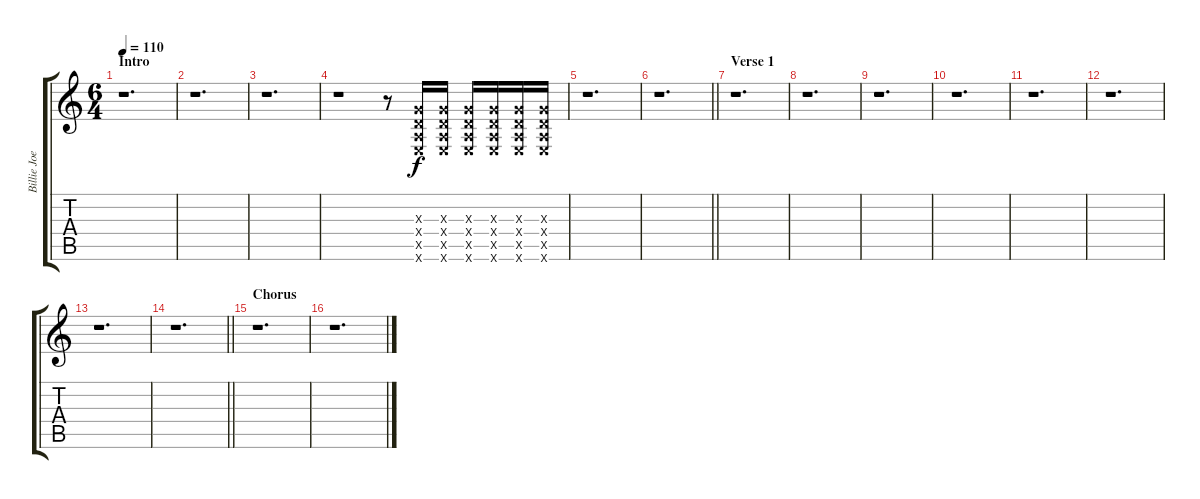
\track ("Billie Joe Armstrong (Solo)" "Billie Joe") {instrument distortionguitar}
\staff {score tabs}
\tuning (E4 B3 G3 D3 A2 E2) {hide}
\ts (6 4)
\section ("" "Intro")
\tempo 110
\clef g2
\ks c
r.1{d dy f instrument distortionguitar} |
r.1{d} |
r.1{d} |
r.1 r.8 (0.3{x} 0.4{x} 0.5{x} 0.6{x}).16 (0.3{x} 0.4{x} 0.5{x} 0.6{x}).16 (0.3{x} 0.4{x} 0.5{x} 0.6{x}).16 (0.3{x} 0.4{x} 0.5{x} 0.6{x}).16 (0.3{x} 0.4{x} 0.5{x} 0.6{x}).16 (0.3{x} 0.4{x} 0.5{x} 0.6{x}).16 |
r.1{d} |
\barLineRight lightlight
r.1{d} |
\section ("" "Verse 1")
r.1{d} |
r.1{d} |
r.1{d} |
r.1{d} |
r.1{d} |
r.1{d} |
r.1{d} |
\barLineRight lightlight
r.1{d} |
\section ("" "Chorus")
r.1{d} |
r.1{d}
